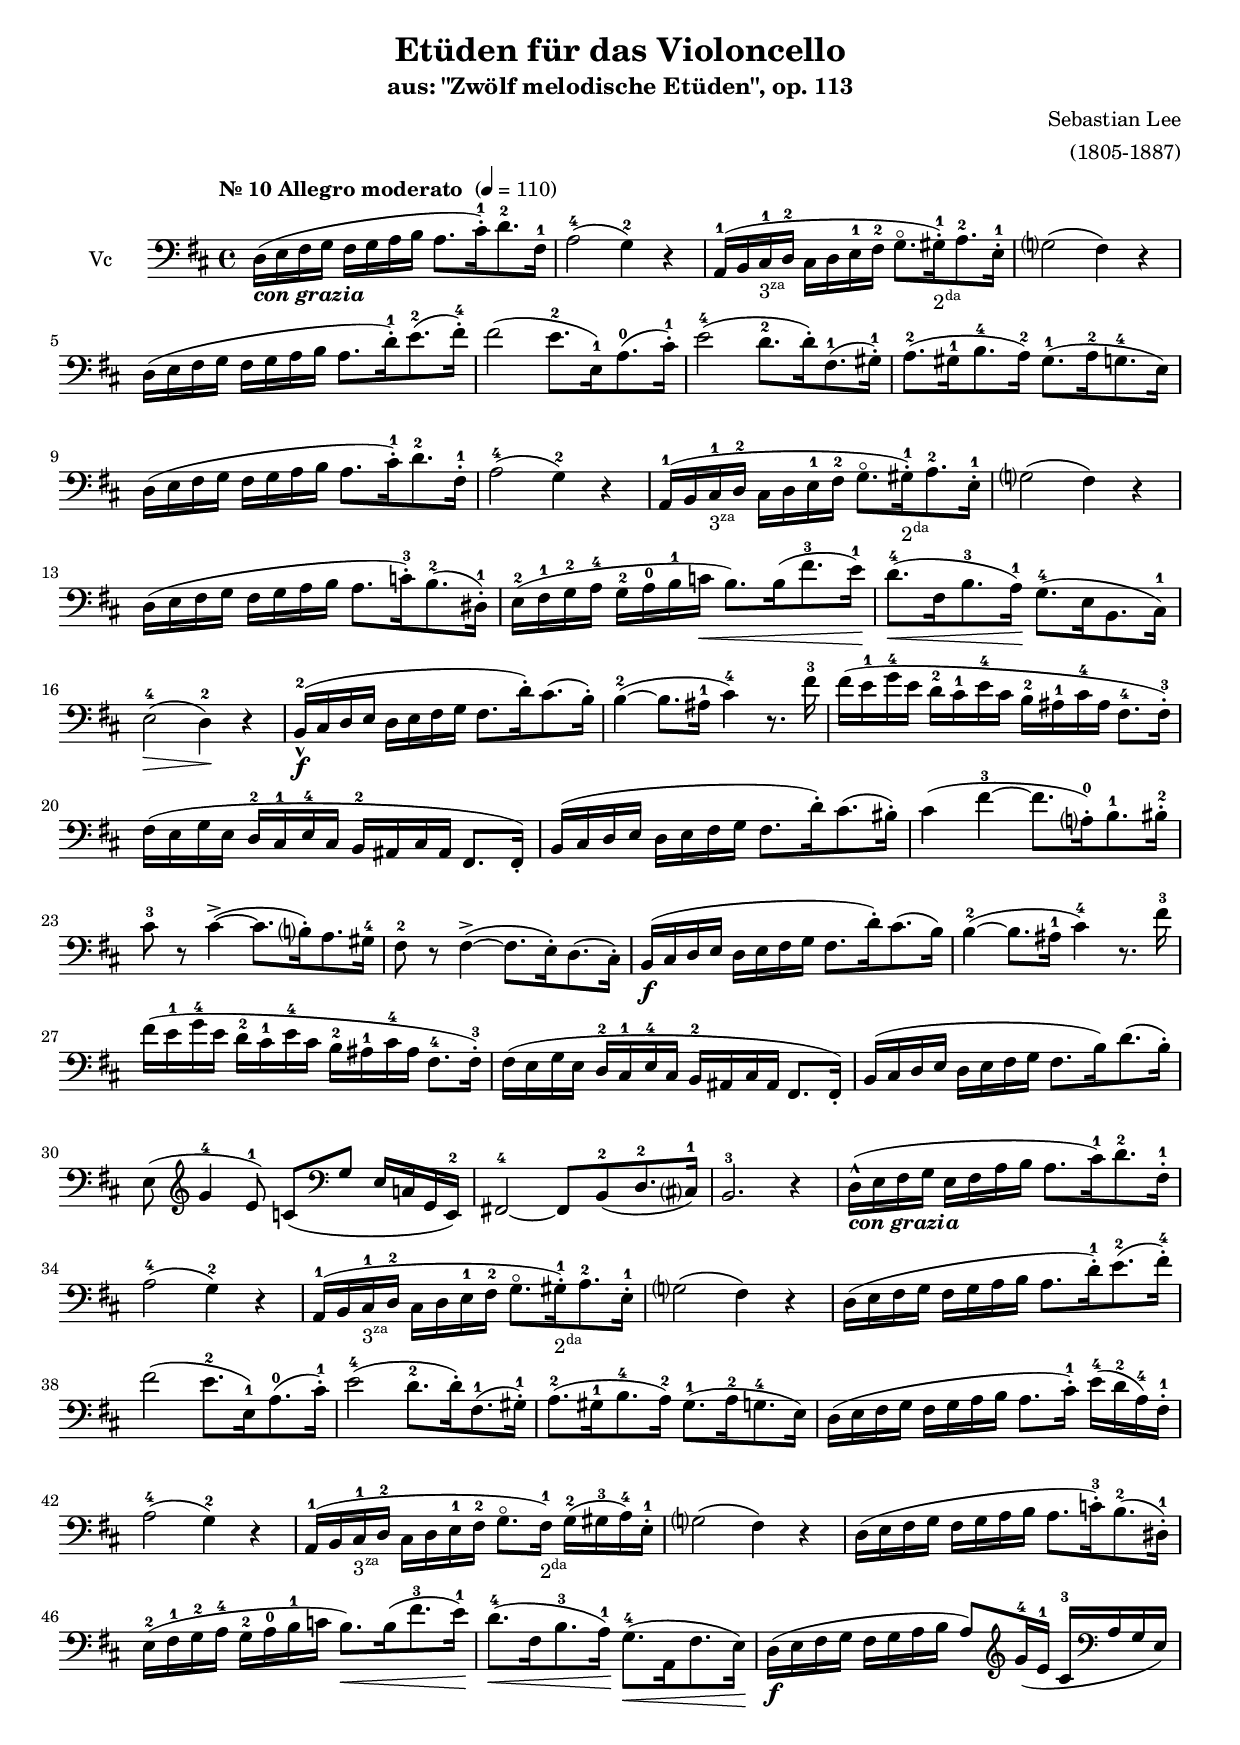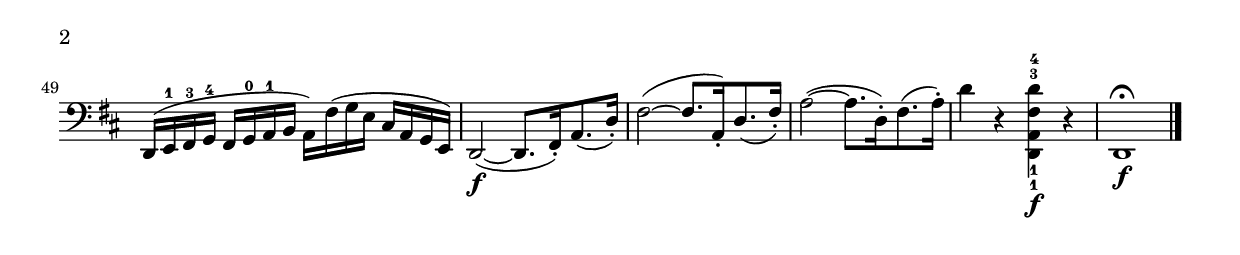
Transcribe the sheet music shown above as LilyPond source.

\version "2.14.2"
\include "deutsch.ly"

#(set-global-staff-size 18)

\header {
  title = "Etüden für das Violoncello"
  subtitle = "aus: \"Zwölf melodische Etüden\", op. 113"
  composer = "Sebastian Lee"
  arranger = "(1805-1887)"
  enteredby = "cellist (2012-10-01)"
}

voiceconsts = {
 \clef "bass"
% \numericTimeSignature
 \compressFullBarRests
}

%minstr = "harpsichord"
%minstr = "clarinet"
%minstr = "accordion"
minstr = "bassoon"

cong = \markup \bold \italic "con grazia"
scda = \markup \concat { "2" \super "da" }
trza = \markup \concat { "3" \super "za" }

introk = { \break \tempo "Nr. 10 Allegro moderato " 4=110 \key d \major \time 4/4 }

va = \relative c {
  \voiceconsts

  \introk
  d16(_\cong e fis g fis g a h a8.[ cis16)-.-1 d8.-2 fis,16]-1
  a2(-4 g4)-2 r
  a,16(-1 h cis-1_\trza d-2 cis d e-1 fis-2 g8.[\flageolet gis16-._\scda)-1 a8.-2 e16-.-1]
  
  g?2( fis4) r
  d16( e fis g fis g a h a8.[ d16)-.-1 e8.(-2 fis16)]-.-4
  fis2( e8.[-2 e,16)-1 a8.(-0 cis16)]-.-1
  e2(-4 d8.[-2 d16)-. fis,8.(-1 gis16)]-.-1
  
  a8.[(-2 gis16-1 h8.-4 a16)]-2 gis8.[(-1 a16-2 g8.-4 e16)]
  d( e fis g fis g a h a8.[ cis16)-.-1 d8.-2 fis,16]-.-1
  a2(-4 g4)-2 r

  a,16(-1 h cis-1_\trza d-2 cis d e-1 fis-2 g8.[\flageolet gis16-._\scda)-1 a8.-2 e16-.-1]
  g?2( fis4) r
  d16( e fis g fis g a h a8.[ c16)-.-3 h8.(-2 dis,16)]-.-1

  e(-2 fis-1 g-2 a-4 g-2 a-0 h-1 c\< h8.)[ h16( fis'8.-3 e16)]-1\!
  d8.[(-4\< fis,16 h8.-3 a16)]-1\! g8.[(-4 e16 h8. cis16)]-1
  e2(-4\> d4)-2\! r
  h16(-2-^\f cis d e d e fis g fis8.[ d'16)-. cis8.(h16)-.]

  h4(~-2 h8. ais16-1 cis4)-4 r8. fis16-3
  fis( e-1 g-4 e d-2 cis-1 e-4 cis h-2 ais-1 cis-4 ais fis8.-4 fis16)-.-3
  fis( e g e d-2 cis-1 e-4 cis h-2 ais cis ais fis8. fis16)-.

  h( cis d e d e fis g fis8.[ d'16)-. cis8.( his16)]-.
  cis4( fis~-3 fis8.[ a,?16)-.-0 h8.-1 his16]-.-2
  cis8-3 r cis4(~-> cis8.[ h?16)-. a8. gis16]-4

  fis8-2 r fis4(~-> fis8.[ e16)-. d8.( cis16)]-.
  h(\f cis d e d e fis g fis8.[ d'16)-. cis8.( h16)]
  h4-2(~ h8. ais16-1 cis4)-4 r8. fis16-3

  fis( e-1 g-4 e d-2 cis-1 e-4 cis h-2 ais-1 cis-4 ais fis8.-4 fis16)-.-3
  fis( e g e d-2 cis-1 e-4 cis h-2 ais cis ais fis8. fis16)-.

  h( cis d e d e fis g fis8.[ h16) d8.( h16)]-.
  e,8( \clef "treble" g'4-4 e8)-1 c( \clef "bass" g e16 c! g e)-2
  fis!2~-4 fis8[ h(-2 d8.-2 cis?16)]-1

  h2.-3 r4
  d16(-^_\cong e fis g e fis a h a8.[ cis16)-1 d8.-2 fis,16]-.-1
  a2(-4 g4)-2 r
  a,16(-1 h cis-1_\trza d-2 cis d e-1 fis-2 g8.[\flageolet gis16-._\scda)-1 a8.-2 e16-.-1]
  
  g?2( fis4) r
  d16( e fis g fis g a h a8.[ d16)-.-1 e8.(-2 fis16)]-.-4
  fis2( e8.[-2 e,16)-1 a8.(-0 cis16)]-.-1
  e2(-4 d8.[-2 d16)-. fis,8.(-1 gis16)]-.-1
  
  a8.[(-2 gis16-1 h8.-4 a16)]-2 gis8.[(-1 a16-2 g8.-4 e16)]
  d( e fis g fis g a h a8. cis16)-.-1 e(-4 d-2 a)-4 fis-.-1
  a2(-4 g4)-2 r

  a,16(-1 h cis-1_\trza d-2 cis d e-1 fis-2 g8.\flageolet fis16)-1_\scda g(-2 gis-3 a)-4 e-.-1
  g?2( fis4) r
  d16( e fis g fis g a h a8.[ c16)-.-3 h8.(-2 dis,16)]-.-1

  e(-2 fis-1 g-2 a-4 g-2 a-0 h-1 c h8.)[\< h16( fis'8.-3 e16)]-1\!
  d8.[(-4\< fis,16 h8.-3 a16)]-1\! g8.[(-4\< a,16 fis'8. e16)]\!

  d(\f e fis g fis g a h a8) \clef "treble" g'16(-4 e-1 cis-3 \clef "bass" a g e)
  d,( e-1 fis-3 g-4 fis g-0 a-1 h a) fis'( g e cis a g e)

  d2(~\f d8.[ fis16)-. a8.( d16)]-.
  fis2(~ fis8.[ a,16)-. d8.( fis16)]-.
  a2(~ a8.[ d,16)-. fis8.( a16)]-.
  d4 r <d,,-1 a'-1 fis'-3 d'-4>\f r
  d1\f\fermata \bar "|."
}

music = \new StaffGroup <<

      \new Staff {
        \set Staff.midiInstrument = \minstr
        \set Staff.instrumentName = #"Vc"
        \transpose c c { \va }
      }
>>

\book {
  \score {
    \music
    \layout {}
  }

  \score {
    \unfoldRepeats \music

    \midi {
      \context {
        \Score
      }
    }
  }
}